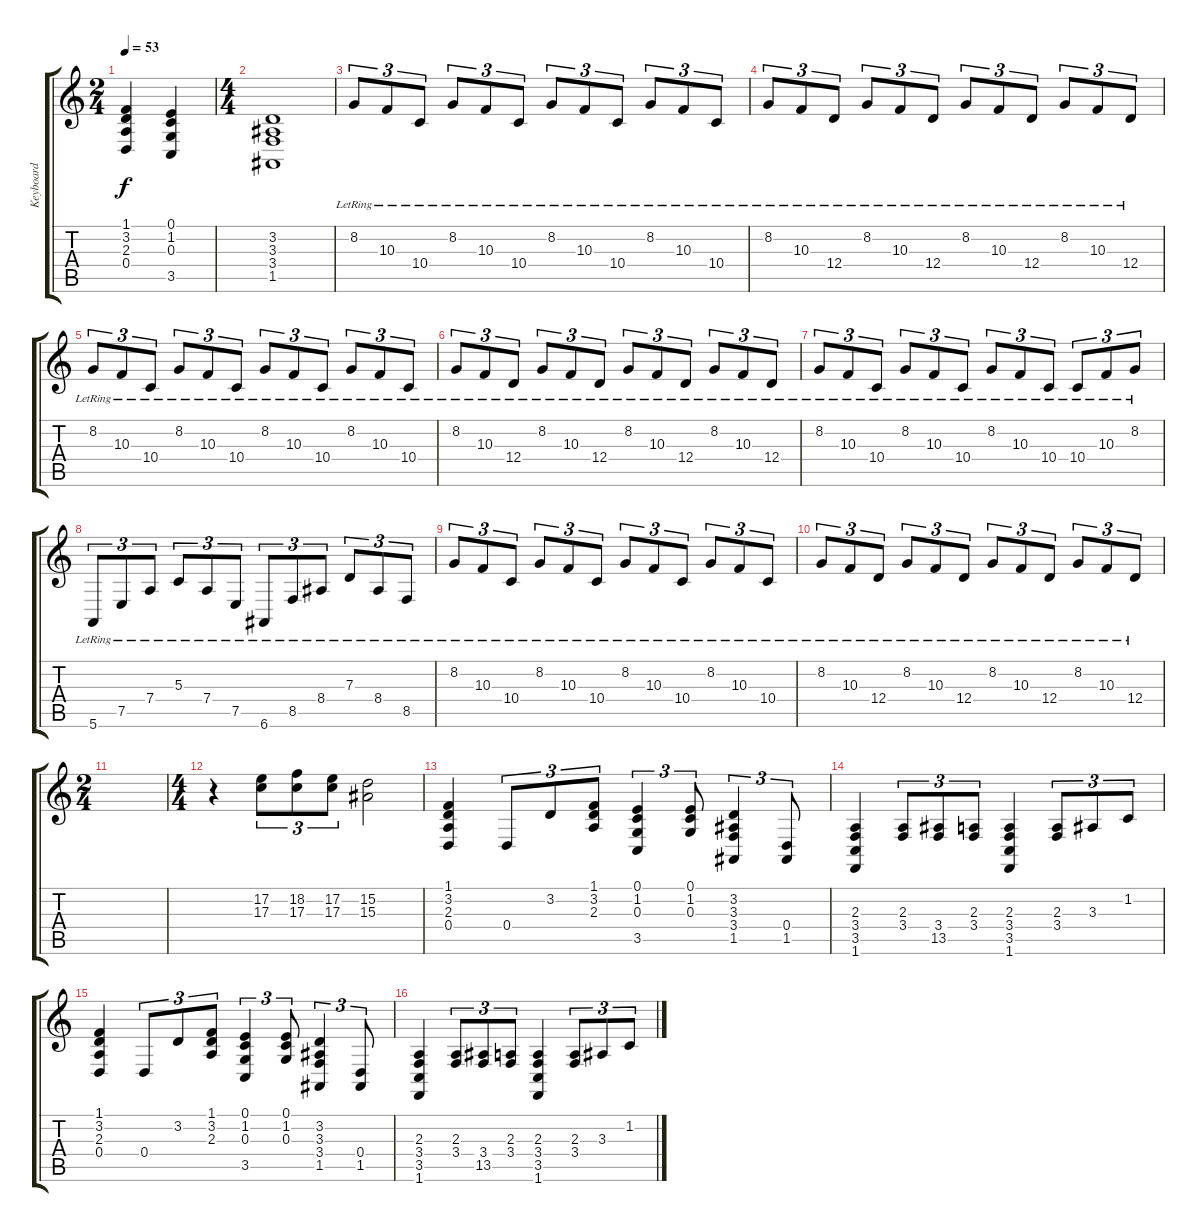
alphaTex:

\track ("Keyboard" "Keyboard") {instrument brightacousticpiano}
\staff {score tabs}
\tuning (E4 B3 G3 D3 A2 E2) {hide}
\ts (2 4)
\tempo 53
\clef g2
\ks c
(1.1 3.2 2.3 0.4).4{dy f} (0.1 1.2 0.3 3.5).4 |
\ts (4 4)
(3.2 3.3 3.4 1.5).1 |
8.2{lr}.8{tu (3 2)} 10.3{lr}.8{tu (3 2)} 10.4{lr}.8{tu (3 2)} 8.2{lr}.8{tu (3 2)} 10.3{lr}.8{tu (3 2)} 10.4{lr}.8{tu (3 2)} 8.2{lr}.8{tu (3 2)} 10.3{lr}.8{tu (3 2)} 10.4{lr}.8{tu (3 2)} 8.2{lr}.8{tu (3 2)} 10.3{lr}.8{tu (3 2)} 10.4{lr}.8{tu (3 2)} |
8.2{lr}.8{tu (3 2)} 10.3{lr}.8{tu (3 2)} 12.4{lr}.8{tu (3 2)} 8.2{lr}.8{tu (3 2)} 10.3{lr}.8{tu (3 2)} 12.4{lr}.8{tu (3 2)} 8.2{lr}.8{tu (3 2)} 10.3{lr}.8{tu (3 2)} 12.4{lr}.8{tu (3 2)} 8.2{lr}.8{tu (3 2)} 10.3{lr}.8{tu (3 2)} 12.4{lr}.8{tu (3 2)} |
8.2{lr}.8{tu (3 2)} 10.3{lr}.8{tu (3 2)} 10.4{lr}.8{tu (3 2)} 8.2{lr}.8{tu (3 2)} 10.3{lr}.8{tu (3 2)} 10.4{lr}.8{tu (3 2)} 8.2{lr}.8{tu (3 2)} 10.3{lr}.8{tu (3 2)} 10.4{lr}.8{tu (3 2)} 8.2{lr}.8{tu (3 2)} 10.3{lr}.8{tu (3 2)} 10.4{lr}.8{tu (3 2)} |
8.2{lr}.8{tu (3 2)} 10.3{lr}.8{tu (3 2)} 12.4{lr}.8{tu (3 2)} 8.2{lr}.8{tu (3 2)} 10.3{lr}.8{tu (3 2)} 12.4{lr}.8{tu (3 2)} 8.2{lr}.8{tu (3 2)} 10.3{lr}.8{tu (3 2)} 12.4{lr}.8{tu (3 2)} 8.2{lr}.8{tu (3 2)} 10.3{lr}.8{tu (3 2)} 12.4{lr}.8{tu (3 2)} |
8.2{lr}.8{tu (3 2)} 10.3{lr}.8{tu (3 2)} 10.4{lr}.8{tu (3 2)} 8.2{lr}.8{tu (3 2)} 10.3{lr}.8{tu (3 2)} 10.4{lr}.8{tu (3 2)} 8.2{lr}.8{tu (3 2)} 10.3{lr}.8{tu (3 2)} 10.4{lr}.8{tu (3 2)} 10.4{lr}.8{tu (3 2)} 10.3{lr}.8{tu (3 2)} 8.2{lr}.8{tu (3 2)} |
5.6{lr}.8{tu (3 2)} 7.5{lr}.8{tu (3 2)} 7.4{lr}.8{tu (3 2)} 5.3{lr}.8{tu (3 2)} 7.4{lr}.8{tu (3 2)} 7.5{lr}.8{tu (3 2)} 6.6{lr}.8{tu (3 2)} 8.5{lr}.8{tu (3 2)} 8.4{lr}.8{tu (3 2)} 7.3{lr}.8{tu (3 2)} 8.4{lr}.8{tu (3 2)} 8.5{lr}.8{tu (3 2)} |
8.2{lr}.8{tu (3 2)} 10.3{lr}.8{tu (3 2)} 10.4{lr}.8{tu (3 2)} 8.2{lr}.8{tu (3 2)} 10.3{lr}.8{tu (3 2)} 10.4{lr}.8{tu (3 2)} 8.2{lr}.8{tu (3 2)} 10.3{lr}.8{tu (3 2)} 10.4{lr}.8{tu (3 2)} 8.2{lr}.8{tu (3 2)} 10.3{lr}.8{tu (3 2)} 10.4{lr}.8{tu (3 2)} |
8.2{lr}.8{tu (3 2)} 10.3{lr}.8{tu (3 2)} 12.4{lr}.8{tu (3 2)} 8.2{lr}.8{tu (3 2)} 10.3{lr}.8{tu (3 2)} 12.4{lr}.8{tu (3 2)} 8.2{lr}.8{tu (3 2)} 10.3{lr}.8{tu (3 2)} 12.4{lr}.8{tu (3 2)} 8.2{lr}.8{tu (3 2)} 10.3{lr}.8{tu (3 2)} 12.4{lr}.8{tu (3 2)} |
\ts (2 4)
|
\ts (4 4)
r.4 (17.2 17.3).8{tu (3 2)} (18.2 17.3).8{tu (3 2)} (17.2 17.3).8{tu (3 2)} (15.2 15.3).2 |
(1.1 3.2 2.3 0.4).4 0.4.8{tu (3 2)} 3.2.8{tu (3 2)} (1.1 3.2 2.3).8{tu (3 2)} (0.1 1.2 0.3 3.5).4{tu (3 2)} (0.1 1.2 0.3).8{tu (3 2)} (3.2 3.3 3.4 1.5).4{tu (3 2)} (0.4 1.5).8{tu (3 2)} |
(2.3 3.4 3.5 1.6).4 (2.3 3.4).8{tu (3 2)} (3.4 13.5).8{tu (3 2)} (2.3 3.4).8{tu (3 2)} (2.3 3.4 3.5 1.6).4 (2.3 3.4).8{tu (3 2)} 3.3.8{tu (3 2)} 1.2.8{tu (3 2)} |
(1.1 3.2 2.3 0.4).4 0.4.8{tu (3 2)} 3.2.8{tu (3 2)} (1.1 3.2 2.3).8{tu (3 2)} (0.1 1.2 0.3 3.5).4{tu (3 2)} (0.1 1.2 0.3).8{tu (3 2)} (3.2 3.3 3.4 1.5).4{tu (3 2)} (0.4 1.5).8{tu (3 2)} |
(2.3 3.4 3.5 1.6).4 (2.3 3.4).8{tu (3 2)} (3.4 13.5).8{tu (3 2)} (2.3 3.4).8{tu (3 2)} (2.3 3.4 3.5 1.6).4 (2.3 3.4).8{tu (3 2)} 3.3.8{tu (3 2)} 1.2.8{tu (3 2)}
